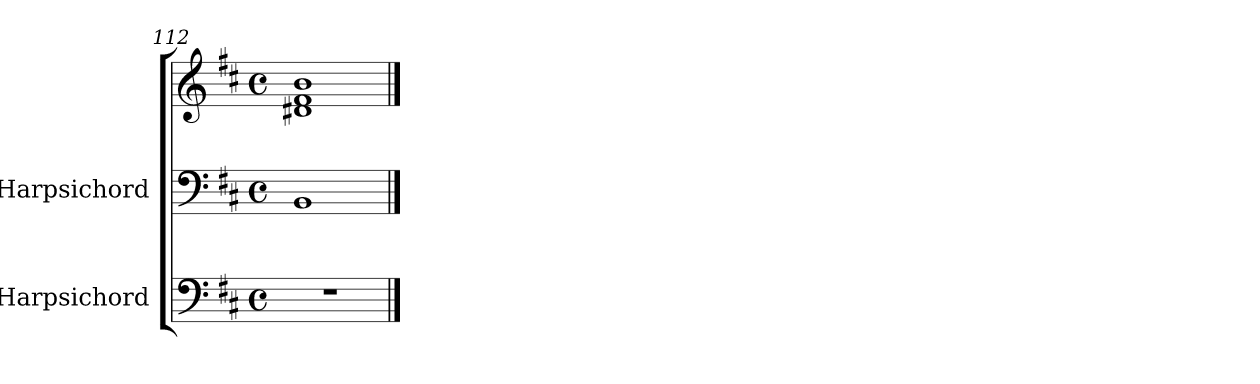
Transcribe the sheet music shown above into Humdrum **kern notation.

**kern	**kern	**kern
*part2	*part1	*part1
*staff3	*staff2	*staff1
*I"Harpsichord	*I"Harpsichord	*
*I'Hpschd	*I'Hpschd	*
*clefF4	*clefF4	*clefG2
*k[f#c#]	*k[f#c#]	*k[f#c#]
*M4/4	*M4/4	*M4/4
*met(c)	*met(c)	*met(c)
*MM35	*MM35	*MM35
=112	=112	=112
1r	1BB	1d#X 1f# 1b
==	==	==
*-	*-	*-
